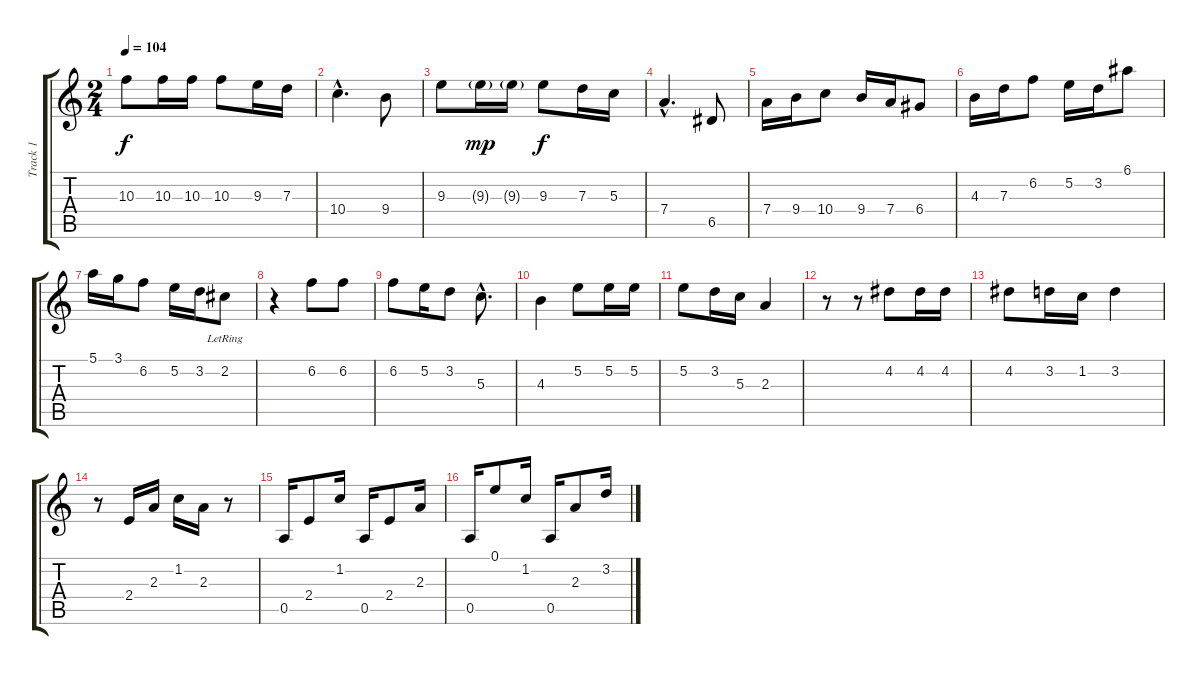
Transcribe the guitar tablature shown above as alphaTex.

\track ("Track 1" "Track 1") {instrument acousticguitarnylon}
\staff {score tabs}
\tuning (E4 B3 G3 D3 A2 E2) {hide}
\ts (2 4)
\tempo 104
\clef g2
\ks c
10.3.8{dy f} 10.3.16 10.3.16 10.3.8 9.3.16 7.3.16 |
10.4{hac}.4{d} 9.4.8 |
9.3.8 9.3{g}.16{dy mp} 9.3{g}.16 9.3.8{dy f} 7.3.16 5.3.16 |
7.4{hac}.4{d} 6.5.8 |
7.4.16 9.4.16 10.4.8 9.4.16 7.4.16 6.4.8 |
4.3.16 7.3.16 6.2.8 5.2.16 3.2.16 6.1.8 |
5.1.16 3.1.16 6.2.8 5.2.16 3.2.16 2.2{lr}.8 |
r.4 6.2.8 6.2.8 |
6.2.8 5.2.16 3.2.8 5.3{hac}.8{d} |
4.3.4 5.2.8 5.2.16 5.2.16 |
5.2.8 3.2.16 5.3.16 2.3.4 |
r.8 r.8 4.2.8 4.2.16 4.2.16 |
4.2.8 3.2.16 1.2.16 3.2.4 |
r.8 2.4.16 2.3.16 1.2.16 2.3.16 r.8 |
0.5.16 2.4.8 1.2.16 0.5.16 2.4.8 2.3.16 |
0.5.16 0.1.8 1.2.16 0.5.16 2.3.8 3.2.16
